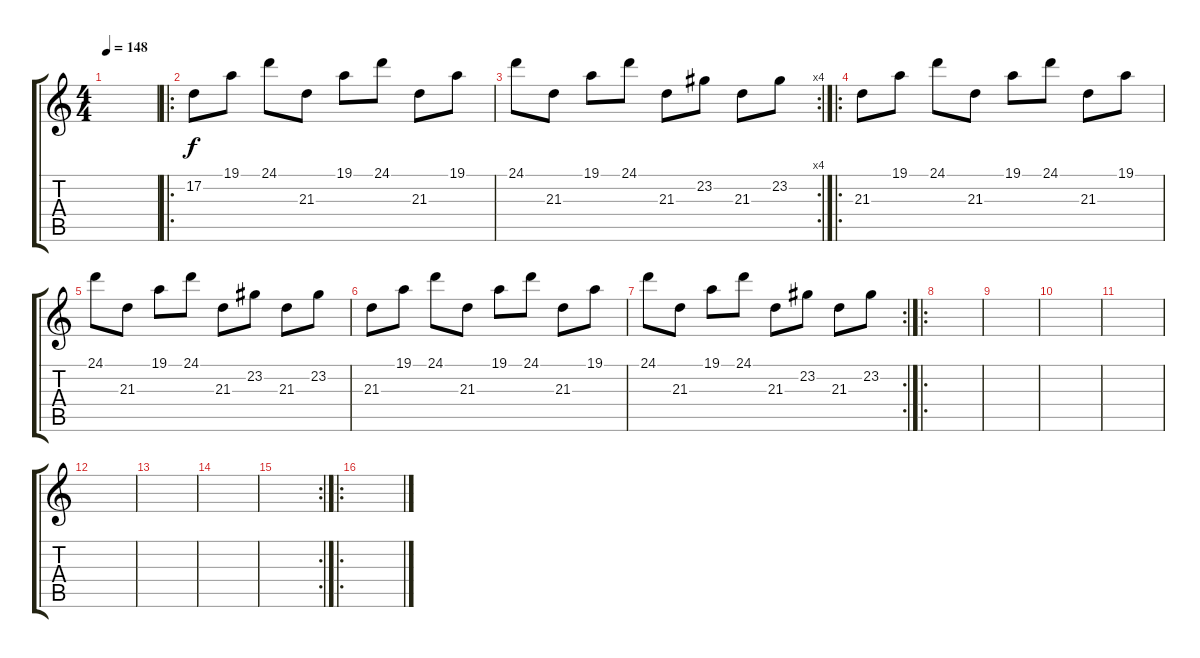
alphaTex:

\track "" {instrument musicbox}
\staff {score tabs}
\tuning (D4 A3 F3 C3 G2 D2) {hide}
\ts (4 4)
\tempo 148
\clef g2
\ks c
|
\ro
17.2.8{volume 7 instrument musicbox} 19.1.8 24.1.8 21.3.8 19.1.8 24.1.8 21.3.8 19.1.8 |
\rc 4
24.1.8 21.3.8 19.1.8 24.1.8 21.3.8 23.2.8 21.3.8 23.2.8 |
\ro
21.3.8 19.1.8 24.1.8 21.3.8 19.1.8 24.1.8 21.3.8 19.1.8 |
24.1.8 21.3.8 19.1.8 24.1.8 21.3.8 23.2.8 21.3.8 23.2.8 |
21.3.8 19.1.8 24.1.8 21.3.8 19.1.8 24.1.8 21.3.8 19.1.8 |
\rc 2
24.1.8 21.3.8 19.1.8 24.1.8 21.3.8 23.2.8 21.3.8 23.2.8 |
\ro
|
|
|
|
|
|
|
\rc 2
|
\ro
